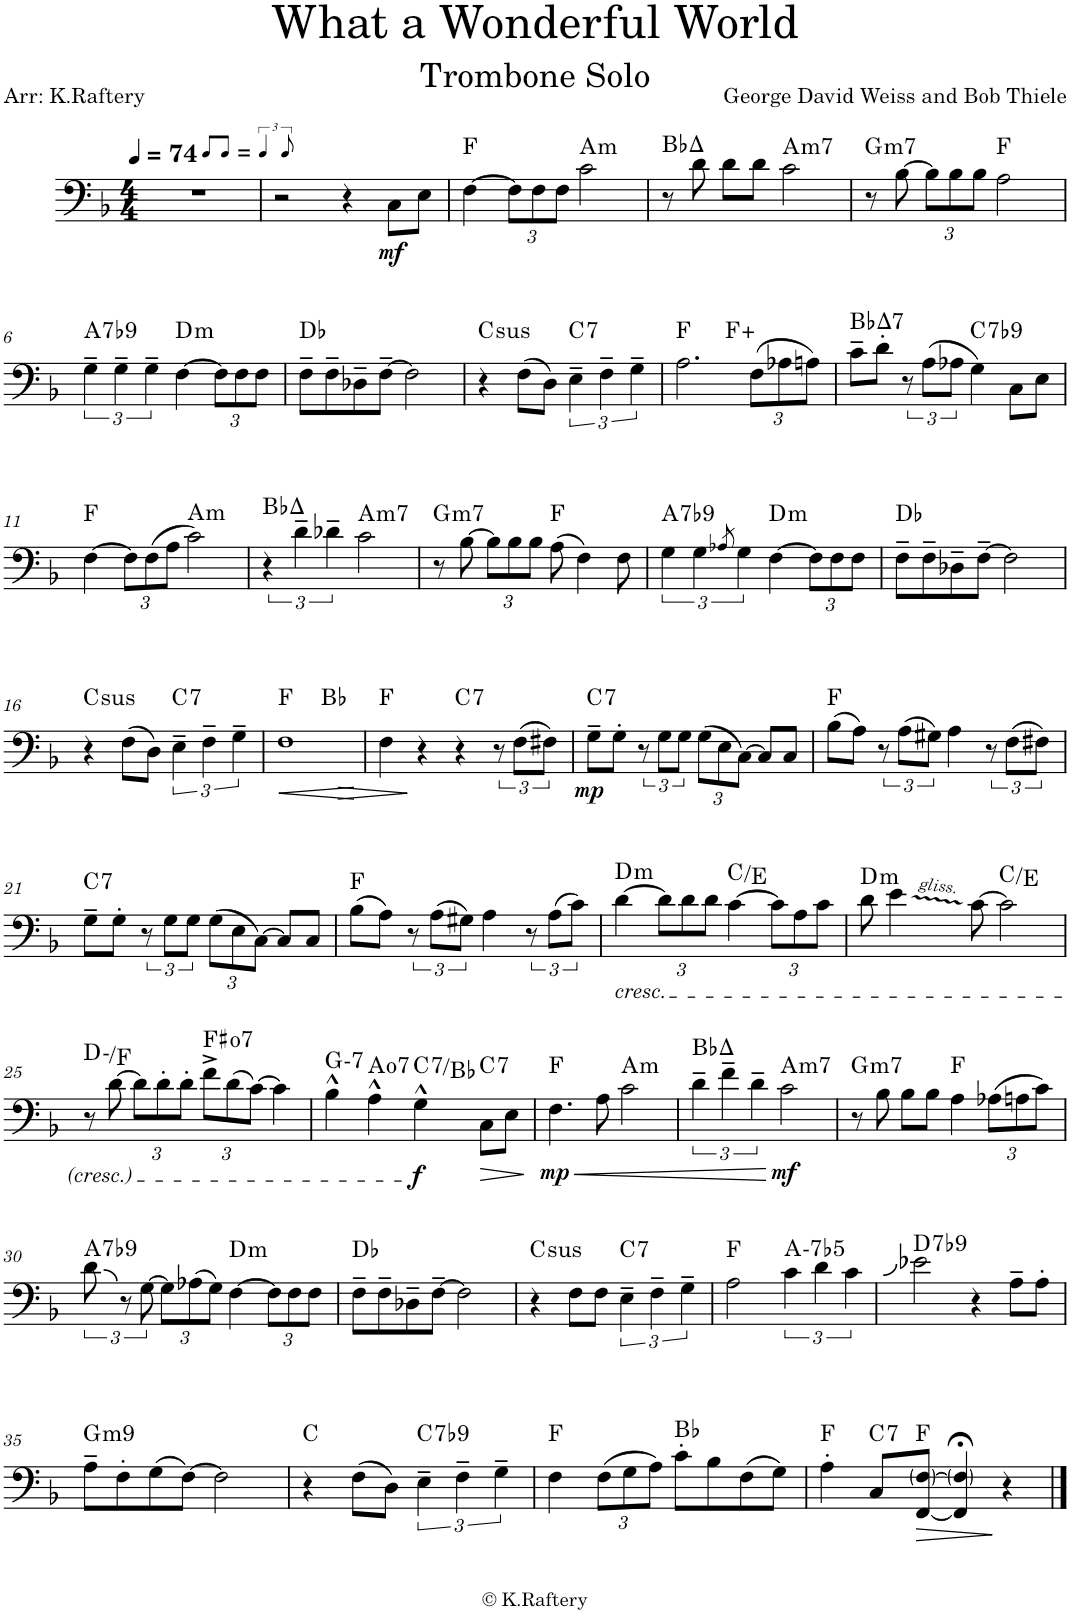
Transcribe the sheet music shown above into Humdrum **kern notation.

**kern	**dynam	**harte
*part1	*part1	*part1
*staff1	*staff1	*
*I"Trombone	*	*
*I'Tbn.	*	*
*clefF4	*	*
*k[b-]	*	*
*M4/4	*	*
*MM74	*	*
=1	=1	=1
1r	.	.
=2	=2	=2
2r	.	.
4r	.	.
!	!LO:DY:b	!
8C\L	mf	.
8E\J	.	.
=3	=3	=3
[4F\	.	F:maj
*Xbrackettup	*	*
12F\L]	.	.
12F\	.	.
12F\J	.	.
!	!	!LO:H:kt=m
2c\	.	A:min
=4	=4	=4
8r	.	Bb:maj
8d\	.	.
8d\L	.	.
8d\J	.	.
!	!	!LO:H:kt=m7
2c\	.	A:min7
=5	=5	=5
!	!	!LO:H:kt=m7
8r	.	G:min7
[8B-\	.	.
12B-\L]	.	.
12B-\	.	.
12B-\J	.	.
2A\	.	F:maj
!!LO:LB:g=z
=6	=6	=6
*brackettup	*	*
!	!	!LO:H:kt=7
6G~\	.	A:7(b9)
6G~\	.	.
6G~\	.	.
!	!	!LO:H:kt=m
[4F\	.	D:min
*Xbrackettup	*	*
12F\L]	.	.
12F\	.	.
12F\J	.	.
=7	=7	=7
8F~\L	.	Db:maj
8F~\	.	.
8D-X~\	.	.
[8F~\J	.	.
2F\]	.	.
=8	=8	=8
!	!	!LO:H:kt=sus
4r	.	C:sus4
(8F\L	.	.
8D\J)	.	.
*brackettup	*	*
!	!	!LO:H:kt=7
6E~\	.	C:7
6F~\	.	.
6G~\	.	.
=9	=9	=9
*^	*	*
2.A\	2ryy	.	F:maj
.	2ryy	.	F:aug
*Xbrackettup	*	*	*
(12F\L	.	.	.
12A-X\	.	.	.
12An\J)	.	.	.
=10	=10	=10	=10
!	!	!	!LO:H:kt=7
*v	*v	*	*
8c~\L	.	Bb:maj7
8d'\J	.	.
*brackettup	*	*
12r	.	.
(12A\L	.	.
12A-X\J	.	.
!	!	!LO:H:kt=7
4G\)	.	C:7(b9)
8C\L	.	.
8E\J	.	.
!!LO:LB:g=z
=11	=11	=11
[4F\	.	F:maj
*Xbrackettup	*	*
12F\L]	.	.
(12F\	.	.
12A\J	.	.
!	!	!LO:H:kt=m
2c\)	.	A:min
=12	=12	=12
*brackettup	*	*
6r	.	Bb:maj
6d~\	.	.
6d-X~\	.	.
!	!	!LO:H:kt=m7
2c\	.	A:min7
=13	=13	=13
!	!	!LO:H:kt=m7
8r	.	G:min7
[8B-\	.	.
*Xbrackettup	*	*
12B-\L]	.	.
12B-\	.	.
12B-\J	.	.
(8A\	.	F:maj
4F\)	.	.
8F\	.	.
=14	=14	=14
*brackettup	*	*
!	!	!LO:H:kt=7
6G\	.	A:7(b9)
6G\	.	.
8qA-X/	.	.
6G\	.	.
!	!	!LO:H:kt=m
[4F\	.	D:min
*Xbrackettup	*	*
12F\L]	.	.
12F\	.	.
12F\J	.	.
=15	=15	=15
8F~\L	.	Db:maj
8F~\	.	.
8D-X~\	.	.
[8F~\J	.	.
2F\]	.	.
!!LO:LB:g=z
=16	=16	=16
!	!	!LO:H:kt=sus
4r	.	C:sus4
(8F\L	.	.
8D\J)	.	.
*brackettup	*	*
!	!	!LO:H:kt=7
6E~\	.	C:7
6F~\	.	.
6G~\	.	.
=17	=17	=17
!	!LO:HP:b	!
*^	*	*
1F	2ryy	<	F:maj
.	2ryy	.	Bb:maj
.	.	[	.
=18	=18	=18	=18
!	!	!LO:HP:b	!
*v	*v	*	*
4F\	>	F:maj
4r	]	.
!	!	!LO:H:kt=7
4r	.	C:7
12r	.	.
(12F\L	.	.
12F#X\J)	.	.
=19	=19	=19
!	!LO:DY:b	!LO:H:kt=7
8G~\L	mp	C:7
8G'\J	.	.
12r	.	.
12G\L	.	.
12G\J	.	.
*Xbrackettup	*	*
(12G\L	.	.
12E\	.	.
[12C\J)	.	.
8C/L]	.	.
8C/J	.	.
=20	=20	=20
(8B-\L	.	F:maj
8A\J)	.	.
*brackettup	*	*
12r	.	.
(12A\L	.	.
12G#X\J)	.	.
4A\	.	.
12r	.	.
(12F\L	.	.
12F#X\J)	.	.
!!LO:LB:g=z
=21	=21	=21
!	!	!LO:H:kt=7
8G~\L	.	C:7
8G'\J	.	.
12r	.	.
12G\L	.	.
12G\J	.	.
*Xbrackettup	*	*
(12G\L	.	.
12E\	.	.
[12C\J)	.	.
8C/L]	.	.
8C/J	.	.
=22	=22	=22
(8B-\L	.	F:maj
8A\J)	.	.
*brackettup	*	*
12r	.	.
(12A\L	.	.
12G#X\J)	.	.
4A\	.	.
12r	.	.
(12A\L	.	.
12c\J)	.	.
=23	=23	=23
!LO:TX:b:i:t=cresc.	!	!LO:H:kt=m
[4d\	.	D:min
*Xbrackettup	*	*
12d\L]	.	.
12d\	.	.
12d\J	.	.
[4c\	.	C:maj/3
12c\L]	.	.
12A\	.	.
12c\J	.	.
=24	=24	=24
!	!	!LO:H:kt=m
8d\	.	D:min
4e\	.	.
[8c\	.	.
2c\]	.	C:maj/3
!!LO:LB:g=z
=25	=25	=25
8r	.	D:min/b3
[8d\	.	.
12d\L]	.	.
12d'\	.	.
12d'\J	.	.
!	!	!LO:H:kt=7
12f^\L	.	F#:dim7
(12d\	.	.
[12c\J)	.	.
4c\]	.	.
=26	=26	=26
!	!	!LO:H:kt=7
4B-^^\	.	G:min7
!	!	!LO:H:kt=7
4A^^\	.	A:dim7
!	!LO:DY:b	!LO:H:kt=7
4G^^\	f	C:7/b7
!	!LO:HP:b	!LO:H:kt=7
8C\L	>	C:7
8E\J	.	.
.	]	.
=27	=27	=27
!	!LO:HP:b	!
!	!LO:DY:n=1:b	!
4.F\	< mp	F:maj
8A\	.	.
!	!	!LO:H:kt=m
2c\	.	A:min
=28	=28	=28
*brackettup	*	*
6d~\	.	Bb:maj
6f~\	.	.
6d~\	.	.
!	!LO:DY:n=1:b	!LO:H:kt=m7
2c\	[ mf	A:min7
=29	=29	=29
!	!	!LO:H:kt=m7
8r	.	G:min7
8B-\	.	.
8B-\L	.	.
8B-\J	.	.
4A\	.	F:maj
*Xbrackettup	*	*
(12A-X\L	.	.
12An\	.	.
12c\J)	.	.
!!LO:LB:g=z
=30	=30	=30
*brackettup	*	*
!	!	!LO:H:kt=7
12d\	.	A:7(b9)
12r	.	.
[12G\	.	.
*Xbrackettup	*	*
12G\L]	.	.
(12A-X\	.	.
12G\J)	.	.
!	!	!LO:H:kt=m
[4F\	.	D:min
12F\L]	.	.
12F\	.	.
12F\J	.	.
=31	=31	=31
8F~\L	.	Db:maj
8F~\	.	.
8D-X~\	.	.
[8F~\J	.	.
2F\]	.	.
=32	=32	=32
!	!	!LO:H:kt=sus
4r	.	C:sus4
8F\L	.	.
8F\J	.	.
*brackettup	*	*
!	!	!LO:H:kt=7
6E~\	.	C:7
6F~\	.	.
6G~\	.	.
=33	=33	=33
2A\	.	F:maj
!	!	!LO:H:kt=-7b5
6c\	.	A:hdim7
6d\	.	.
6c\	.	.
=34	=34	=34
!	!	!LO:H:kt=7
2e-X\	.	D:7(b9)
4r	.	.
8A~\L	.	.
8A'\J	.	.
!!LO:LB:g=z
=35	=35	=35
!	!	!LO:H:kt=m9
8A~\L	.	G:min9
8F'\	.	.
(8G\	.	.
[8F\J)	.	.
2F\]	.	.
=36	=36	=36
4r	.	C:maj
(8F\L	.	.
8D\J)	.	.
!	!	!LO:H:kt=7
6E~\	.	C:7(b9)
6F~\	.	.
6G~\	.	.
=37	=37	=37
4F\	.	F:maj
*Xbrackettup	*	*
(12F\L	.	.
12G\	.	.
12A\J)	.	.
8c'\L	.	Bb:maj
8B-\	.	.
(8F\	.	.
8G\J)	.	.
=38	=38	=38
4A'\	.	F:maj
!	!	!LO:H:kt=7
8C/L	.	C:7
!	!LO:HP:b	!
[8FF/ [8F/J	>	F:maj
4FF/];< 4F/];<	.	.
4r	]	.
==	==	==
*-	*-	*-
